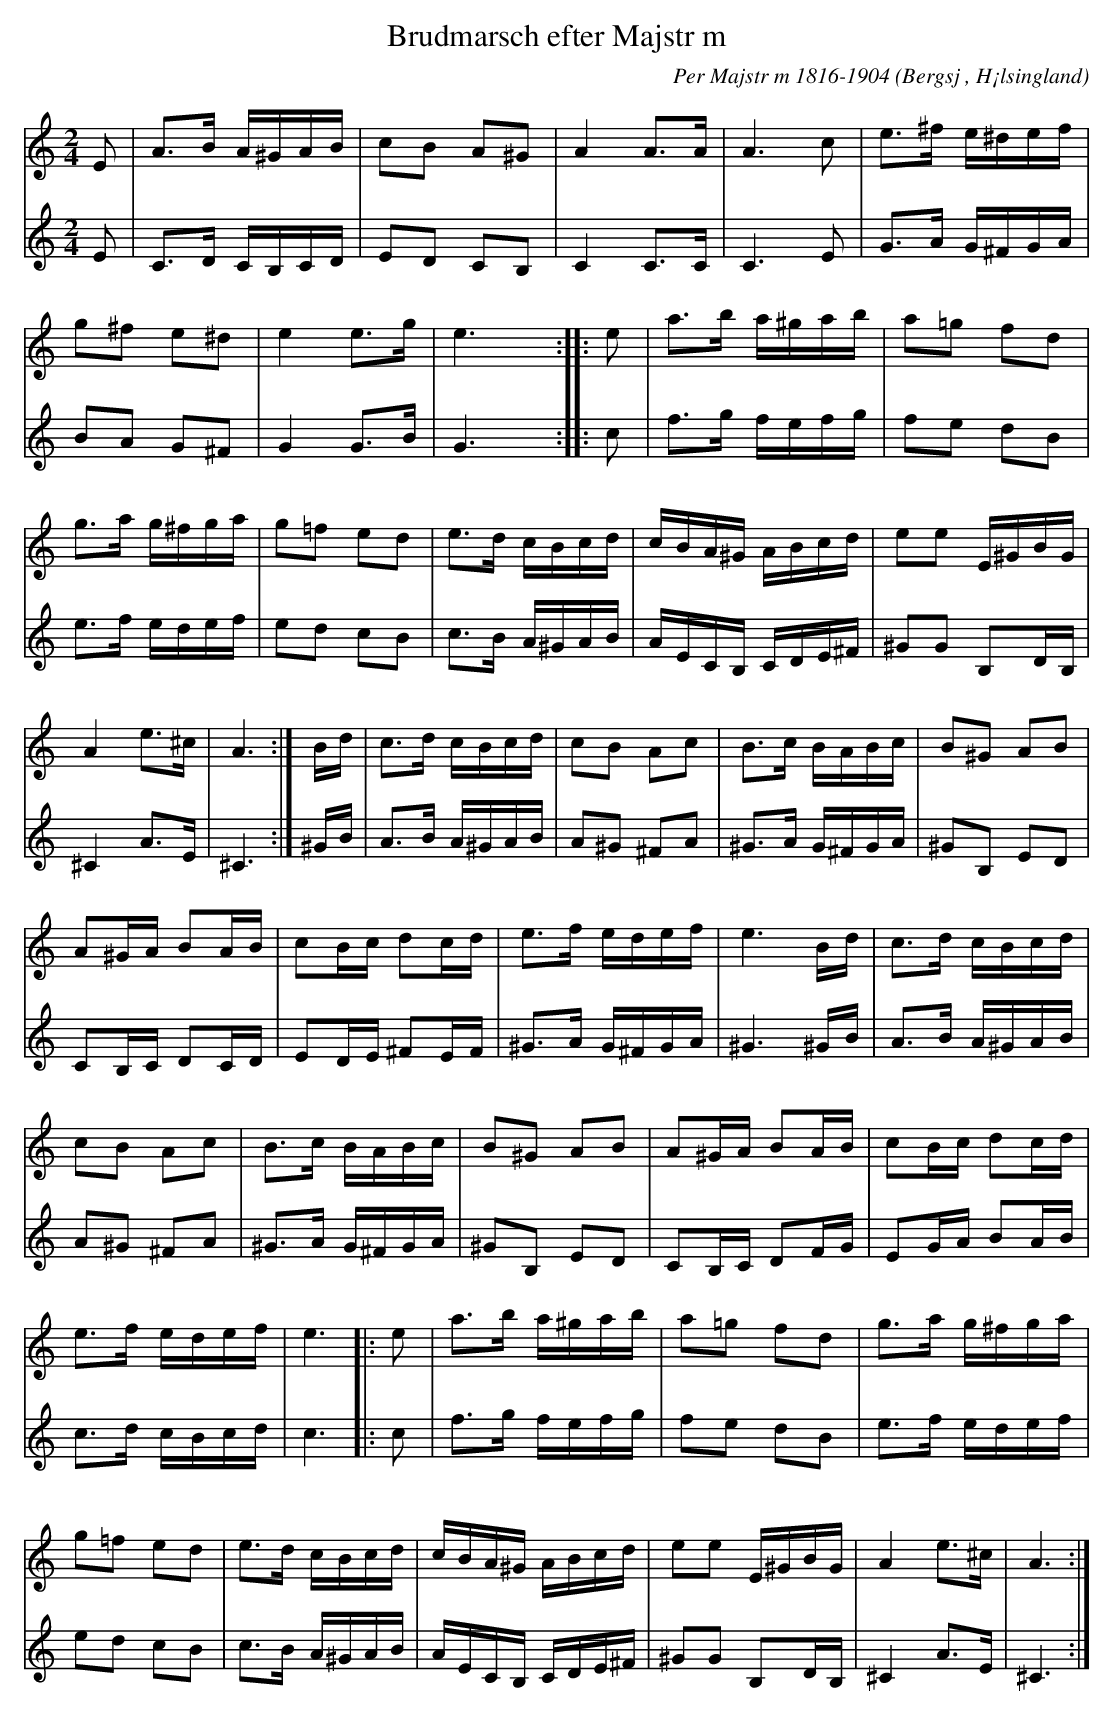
X:1
T:Brudmarsch efter Majstr m
C:Per Majstr m 1816-1904
O:Bergsj , H¡lsingland
M:2/4
L:1/8
K:Am
V:1
E | A>B A/^G/A/B/ | cB A^G | A2 A>A | A3 c | e>^f e/^d/e/f/ |
g^f e^d | e2 e>g | e3 y :: e | a>b a/^g/a/b/ | a=g fd |
g>a g/^f/g/a/ | g=f ed | e>d c/B/c/d/ | c/B/A/^G/ A/B/c/d/ | ee E/^G/B/G/ |
A2 e>^c | A3 :| B/d/ | c>d c/B/c/d/ | cB Ac | B>c B/A/B/c/ | B^G AB |
A^G/A/ BA/B/ | cB/c/ dc/d/ | e>f e/d/e/f/ | e3 B/d/ | c>d c/B/c/d/ |
cB Ac | B>c B/A/B/c/ | B^G AB | A^G/A/ BA/B/ | cB/c/ dc/d/ |
e>f e/d/e/f/ | e3 |: e | a>b a/^g/a/b/ | a=g fd | g>a g/^f/g/a/ |
g=f ed | e>d c/B/c/d/ | c/B/A/^G/ A/B/c/d/ | ee E/^G/B/G/ | A2 e>^c | A3 :|]
V:2
E | C>D C/B,/C/D/ | ED CB, | C2 C>C | C3 E | G>A G/^F/G/A/ |
BA G^F | G2 G>B | G3 y :: c | f>g f/e/f/g/ | fe dB |
e>f e/d/e/f/ | ed cB | c>B A/^G/A/B/ | A/E/C/B,/ C/D/E/^F/ | ^GG B,D/B,/ |
^C2 A>E | ^C3 :| ^G/B/ | A>B A/^G/A/B/ | A^G ^FA | ^G>A G/^F/G/A/ | ^GB, ED |
CB,/C/ DC/D/ | ED/E/ ^FE/F/ | ^G>A G/^F/G/A/ | ^G3 ^G/B/ | A>B A/^G/A/B/ |
A^G ^FA | ^G>A G/^F/G/A/ | ^GB, ED | CB,/C/ DF/G/ | EG/A/ BA/B/ |
c>d c/B/c/d/ | c3 |: c |  f>g f/e/f/g/ | fe dB | e>f e/d/e/f/ |
ed cB | c>B A/^G/A/B/ | A/E/C/B,/ C/D/E/^F/ | ^GG B,D/B,/ | ^C2 A>E | ^C3 :|]
